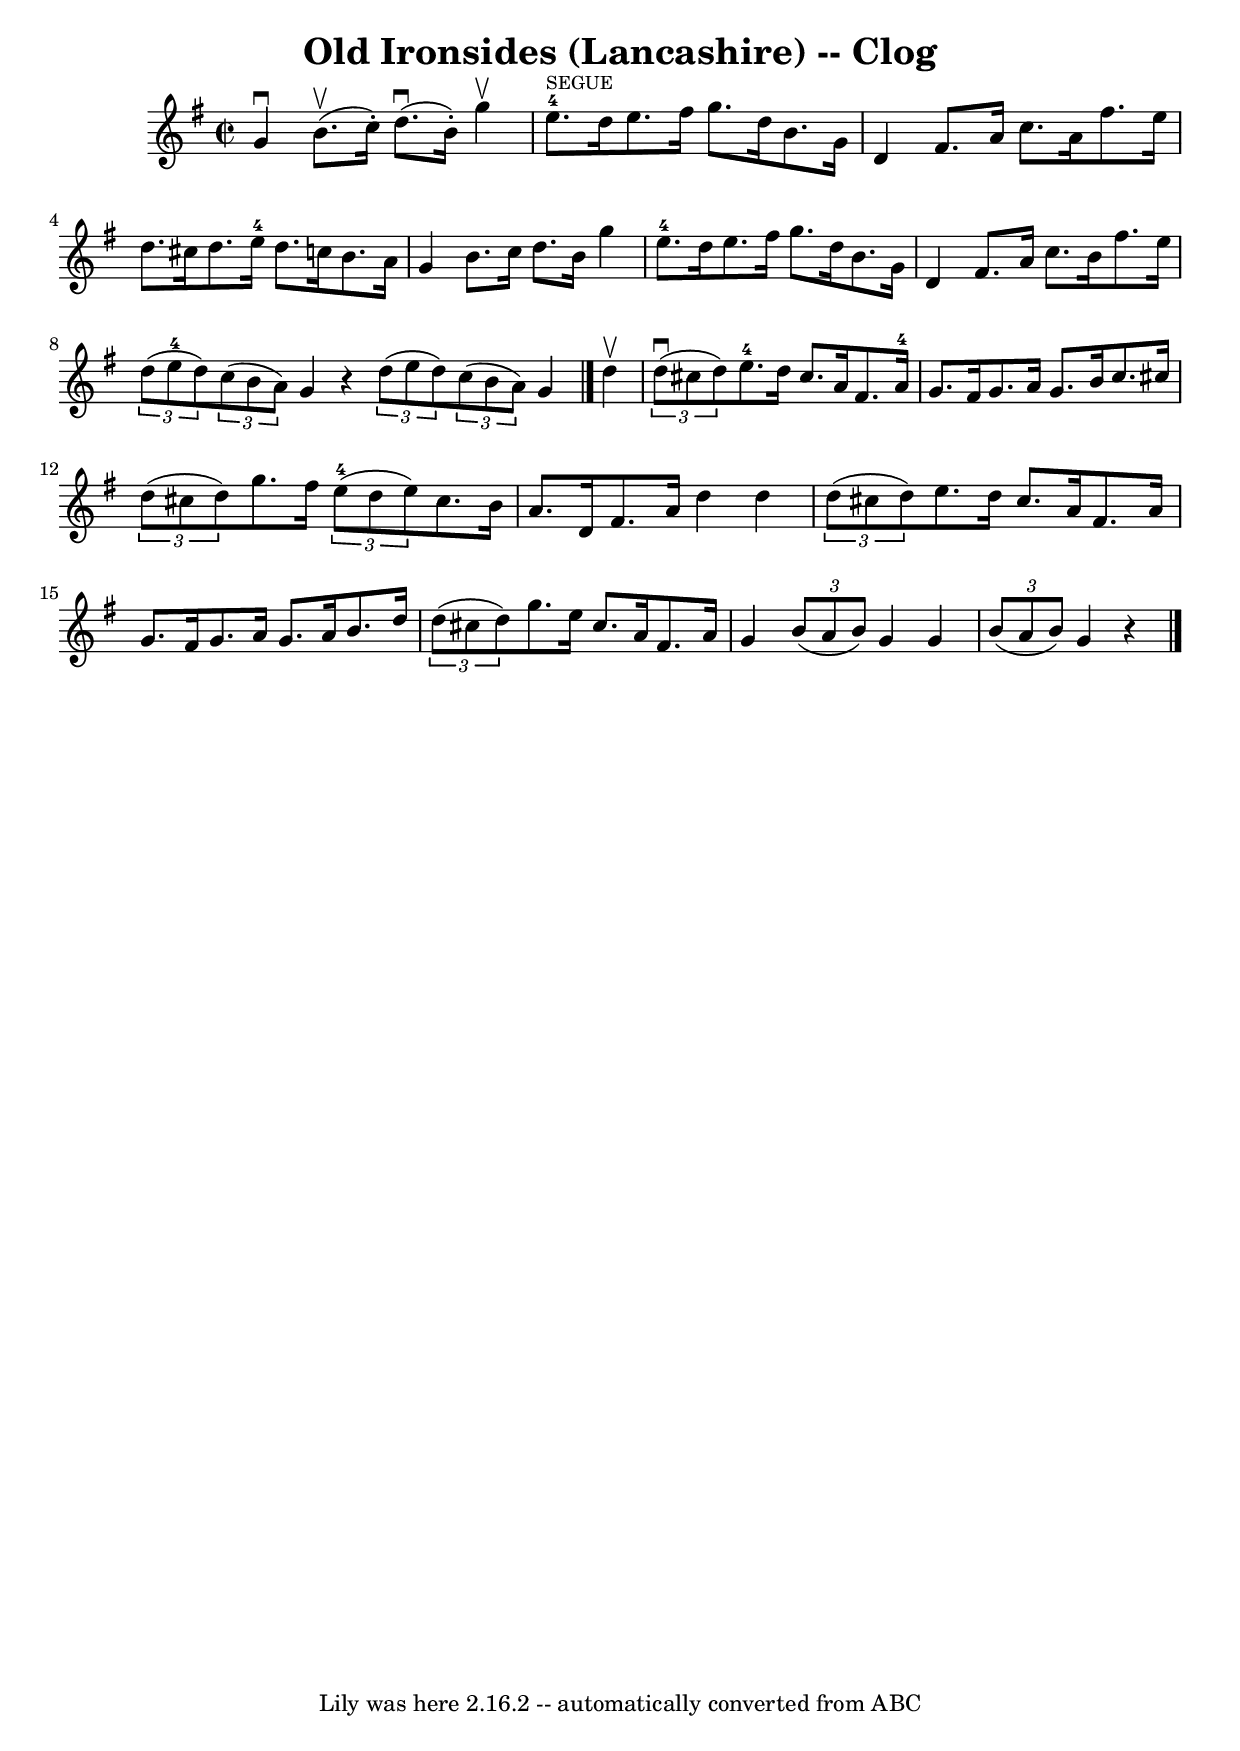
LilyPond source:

\version "2.16.2"
\include "Mammoth.ily"
\header {
	%% book = "Ryan's Mammoth Collection"
	crossRefNumber = "1"
	footnotes = "\\\\157 933"
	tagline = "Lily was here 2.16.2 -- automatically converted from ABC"
	title = "Old Ironsides (Lancashire) -- Clog"
}
voicedefault =  {


\override Staff.TimeSignature #'style = #'C
 \time 2/2 
\key g \major g'4^\downbow b'8.^\upbow(c''16 -.) d''8. 
^\downbow(b'16 -.) g''4^\upbow   |
 e''8.^\segue-4   
d''16 e''8. fis''16 g''8. d''16 b'8. g'16    |
 d'4 
 fis'8. a'16 c''8. a'16 fis''8. e''16    |
 d''8.    
cis''16 d''8. e''16-4 d''8. c''!16 b'8. a'16    |
    
 g'4 b'8. c''16 d''8. b'16 g''4    |
 e''8.-4   
d''16 e''8. fis''16 g''8. d''16 b'8. g'16    |
 d'4 
 fis'8. a'16 c''8. b'16 fis''8. e''16    |
   
\times 2/3 { d''8 (e''8-4 d''8) }   \times 2/3 { c''8 (b'8    
a'8) } g'4    r4   \bar ":|"   \times 2/3 { d''8 (e''8 d''8) }  
 \times 2/3 { c''8 (b'8 a'8) } g'4  \bar "|." d''4^\upbow 
|
     \times 2/3 { d''8^\downbow(cis''8 d''8) } e''8. 
-4 d''16 cis''8. a'16 fis'8. a'16-4   |
 g'8.    
fis'16 g'8. a'16 g'8. b'16 c''8. cis''16    |
     
\times 2/3 { d''8 (cis''8 d''8) } g''8. fis''16      
\times 2/3 { e''8-4(d''8 e''8) } cis''8. b'16    |
   
a'8. d'16 fis'8. a'16 d''4 d''4    |
     \times 2/3 {   
d''8 (cis''8 d''8) } e''8. d''16 cis''8. a'16 fis'8.    
a'16    |
 g'8. fis'16 g'8. a'16 g'8. a'16 b'8.    
d''16    |
     \times 2/3 { d''8 (cis''8 d''8) } g''8.    
e''16 cis''8. a'16 fis'8. a'16    |
 g'4    \times 2/3 {   
b'8 (a'8 b'8) } g'4  \bar ":|" g'4    \times 2/3 { b'8 (a'8   
 b'8) } g'4    r4   \bar "|."   
}

\score{
    <<

	\context Staff="default"
	{
	    \voicedefault 
	}

    >>
	\layout {
	}
	\midi {}
}
